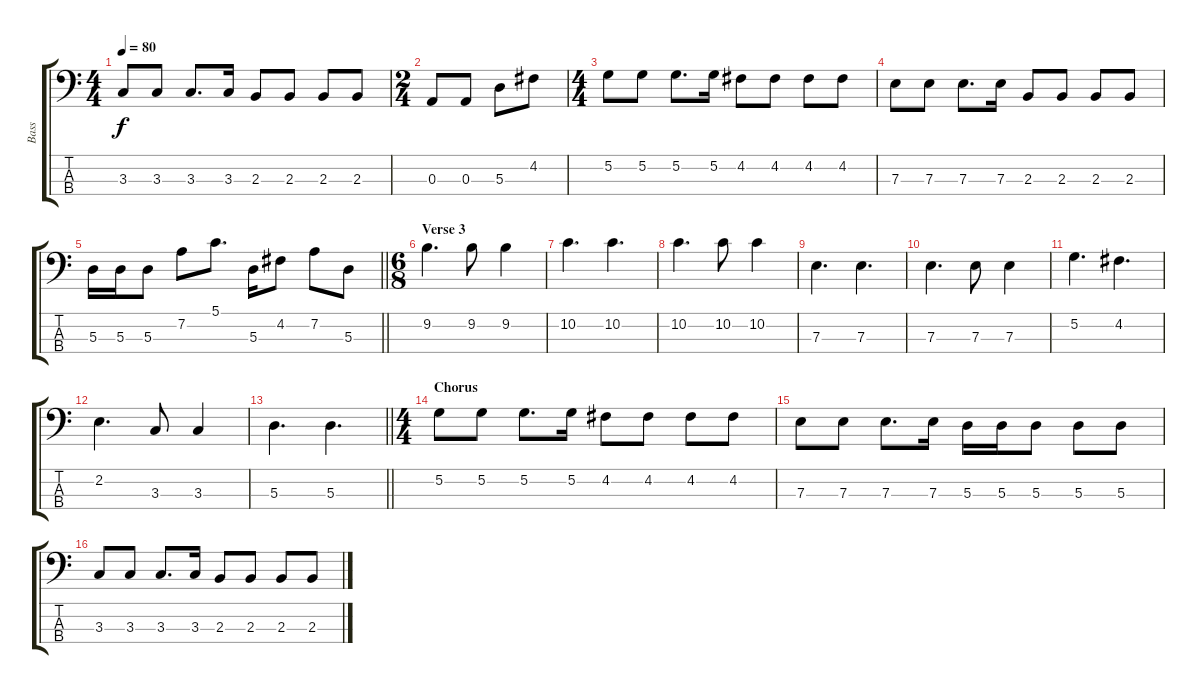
\track ("Bass" "Bass") {instrument electricbassfinger}
\staff {score tabs}
\tuning (G2 D2 A1 E1) {hide}
\ts (4 4)
\tempo 80
\clef f4
\ks c
3.3.8{dy f} 3.3.8 3.3.8{d} 3.3.16 2.3.8 2.3.8 2.3.8 2.3.8 |
\ts (2 4)
0.3.8 0.3.8 5.3.8 4.2.8 |
\ts (4 4)
5.2.8 5.2.8 5.2.8{d} 5.2.16 4.2.8 4.2.8 4.2.8 4.2.8 |
7.3.8 7.3.8 7.3.8{d} 7.3.16 2.3.8 2.3.8 2.3.8 2.3.8 |
\barLineRight lightlight
5.3.16 5.3.16 5.3.8 7.2.8 5.1.8{d} 5.3.16 4.2.8 7.2.8 5.3.8 |
\ts (6 8)
\section ("" "Verse 3")
9.2.4{d} 9.2.8 9.2.4 |
10.2.4{d} 10.2.4{d} |
10.2.4{d} 10.2.8 10.2.4 |
7.3.4{d} 7.3.4{d} |
7.3.4{d} 7.3.8 7.3.4 |
5.2.4{d} 4.2.4{d} |
2.2.4{d} 3.3.8 3.3.4 |
\barLineRight lightlight
5.3.4{d} 5.3.4{d} |
\ts (4 4)
\section ("" "Chorus")
5.2.8 5.2.8 5.2.8{d} 5.2.16 4.2.8 4.2.8 4.2.8 4.2.8 |
7.3.8 7.3.8 7.3.8{d} 7.3.16 5.3.16 5.3.16 5.3.8 5.3.8 5.3.8 |
3.3.8 3.3.8 3.3.8{d} 3.3.16 2.3.8 2.3.8 2.3.8 2.3.8
